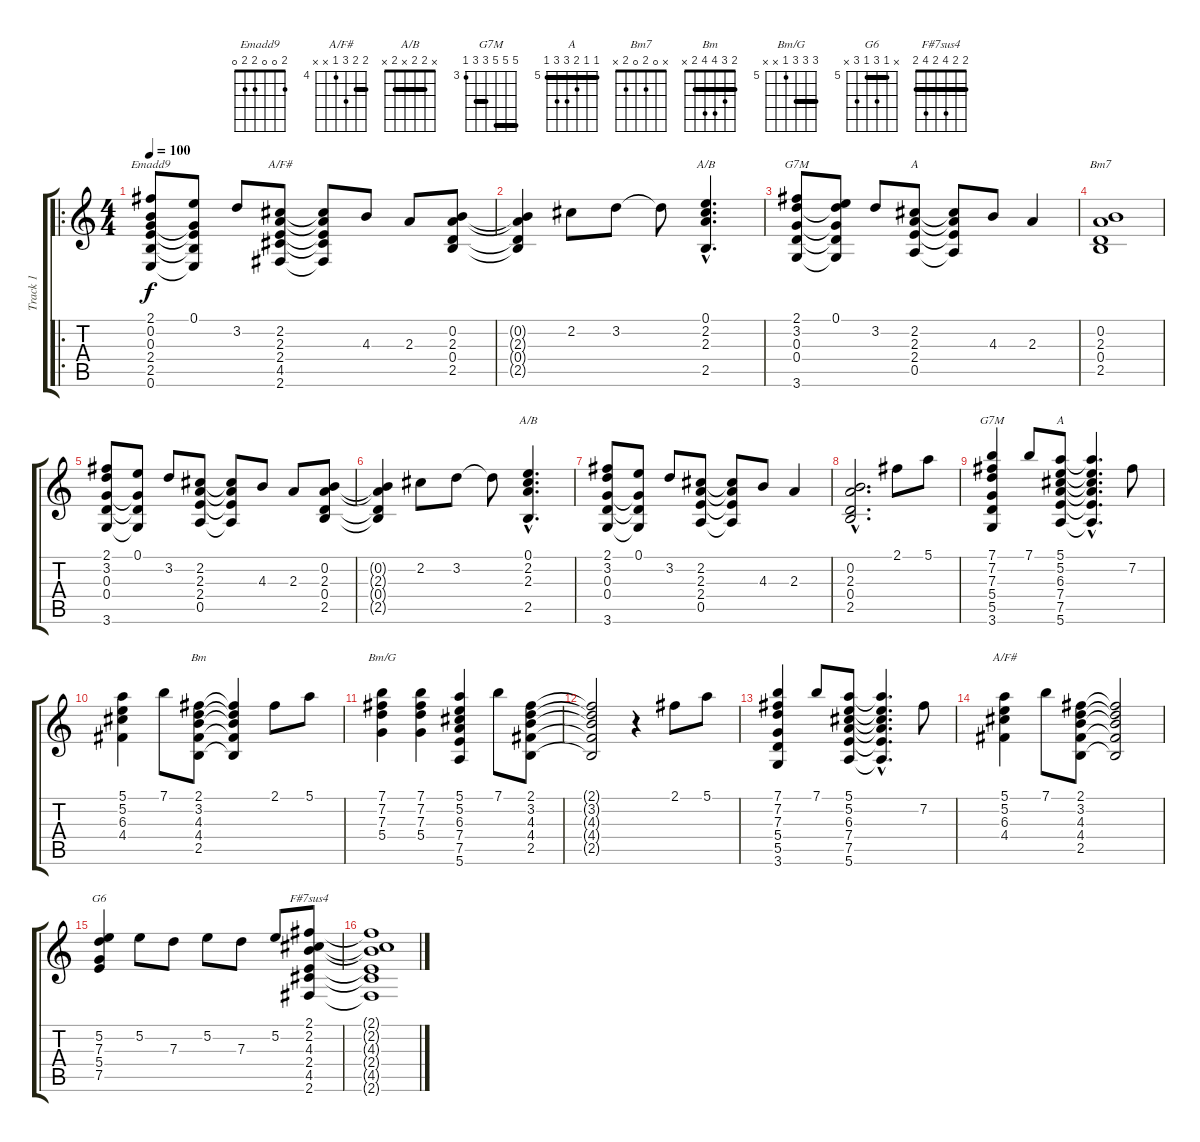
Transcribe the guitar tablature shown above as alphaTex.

\track ("Track 1" "Track 1") {instrument acousticguitarnylon}
\staff {score tabs}
\tuning (E4 B3 G3 D3 A2 E2) {hide}
\chord ("Emadd9" 2 0 0 2 2 0)
\chord ("A/F#" x 2 2 2 4 2) {barre 2}
\chord ("A/B" 0 2 2 x 2 x)
\chord ("G7M" 2 3 0 0 x 3)
\chord ("A" x 2 2 2 0 x) {barre 2}
\chord ("Bm7" x 0 2 0 2 x)
\chord ("A/B" x 2 2 x 2 x) {barre 2}
\chord ("G7M" 7 7 7 5 5 3) {firstfret 3 barre (5 7)}
\chord ("A" 5 5 6 7 7 5) {firstfret 5 barre 5}
\chord ("Bm" 2 3 4 4 2 x) {barre 2}
\chord ("Bm/G" 7 7 7 5 x x) {firstfret 5 barre 7}
\chord ("A/F#" 5 5 6 4 x x) {firstfret 4 barre 5}
\chord ("G6" x 5 7 5 7 x) {firstfret 5 barre 5}
\chord ("F#7sus4" 2 2 4 2 4 2) {barre 2}
\ro
\ts (4 4)
\tempo 100
\clef g2
\ks c
(2.1 0.2 0.3 2.4 2.5 0.6).8{ch "Emadd9" dy f instrument acousticguitarnylon} (0.1 0.3{t} 2.4{t} 2.5{t} 0.6{t}).8 3.2.8 (2.2 2.3 2.4 4.5 2.6).8{ch "A/F#"} (2.2{t} 2.3{t} 2.4{t} 4.5{t} 2.6{t}).8 4.3.8 2.3.8 (0.2 2.3 0.4 2.5).8 |
(0.2{t} 2.3{t} 0.4{t} 2.5{t}).4 2.2.8 3.2.8 3.2{t}.8 (0.1{hac} 2.2{hac} 2.3{hac} 2.5{hac}).4{d ch "A/B"} |
(2.1 3.2 0.3 0.4 3.6).8{ch "G7M"} (0.1 3.2{t} 0.3{t} 0.4{t} 3.6{t}).8 3.2.8 (2.2 2.3 2.4 0.5).8{ch "A"} (2.2{t} 2.3{t} 2.4{t} 0.5{t}).8 4.3.8 2.3.4 |
(0.2 2.3 0.4 2.5).1{ch "Bm7"} |
(2.1 3.2 0.3 0.4 3.6).8 (0.1 0.3{t} 0.4{t} 3.6{t}).8 3.2.8 (2.2 2.3 2.4 0.5).8 (2.2{t} 2.3{t} 2.4{t} 0.5{t}).8 4.3.8 2.3.8 (0.2 2.3 0.4 2.5).8 |
(0.2{t} 2.3{t} 0.4{t} 2.5{t}).4 2.2.8 3.2.8 3.2{t}.8 (0.1{hac} 2.2{hac} 2.3{hac} 2.5{hac}).4{d ch "A/B"} |
(2.1 3.2 0.3 0.4 3.6).8 (0.1 0.3{t} 0.4{t} 3.6{t}).8 3.2.8 (2.2 2.3 2.4 0.5).8 (2.2{t} 2.3{t} 2.4{t} 0.5{t}).8 4.3.8 2.3.4 |
(0.2{hac} 2.3{hac} 0.4{hac} 2.5{hac}).2{d} 2.1.8 5.1.8 |
(7.1 7.2 7.3 5.4 5.5 3.6).4{ch "G7M"} 7.1.8 (5.1 5.2 6.3 7.4 7.5 5.6).8{ch "A"} (5.1{hac t} 5.2{hac t} 6.3{hac t} 7.4{hac t} 7.5{hac t} 5.6{hac t}).4{d} 7.2.8 |
(5.1 5.2 6.3 4.4).4 7.1.8 (2.1 3.2 4.3 4.4 2.5).8{ch "Bm"} (2.1{t} 3.2{t} 4.3{t} 4.4{t} 2.5{t}).4 2.1.8 5.1.8 |
(7.1 7.2 7.3 5.4).4{ch "Bm/G"} (7.1 7.2 7.3 5.4).4 (5.1 5.2 6.3 7.4 7.5 5.6).4 7.1.8 (2.1 3.2 4.3 4.4 2.5).8 |
(2.1{t} 3.2{t} 4.3{t} 4.4{t} 2.5{t}).2 r.4 2.1.8 5.1.8 |
(7.1 7.2 7.3 5.4 5.5 3.6).4 7.1.8 (5.1 5.2 6.3 7.4 7.5 5.6).8 (5.1{hac t} 5.2{hac t} 6.3{hac t} 7.4{hac t} 7.5{hac t} 5.6{hac t}).4{d} 7.2.8 |
(5.1 5.2 6.3 4.4).4{ch "A/F#"} 7.1.8 (2.1 3.2 4.3 4.4 2.5).8 (2.1{t} 3.2{t} 4.3{t} 4.4{t} 2.5{t}).2 |
(5.2 7.3 5.4 7.5).4{ch "G6"} 5.2.8 7.3.8 5.2.8 7.3.8 5.2.8 (2.1 2.2 4.3 2.4 4.5 2.6).8{ch "F#7sus4"} |
(2.1{t} 2.2{t} 4.3{t} 2.4{t} 4.5{t} 2.6{t}).1
